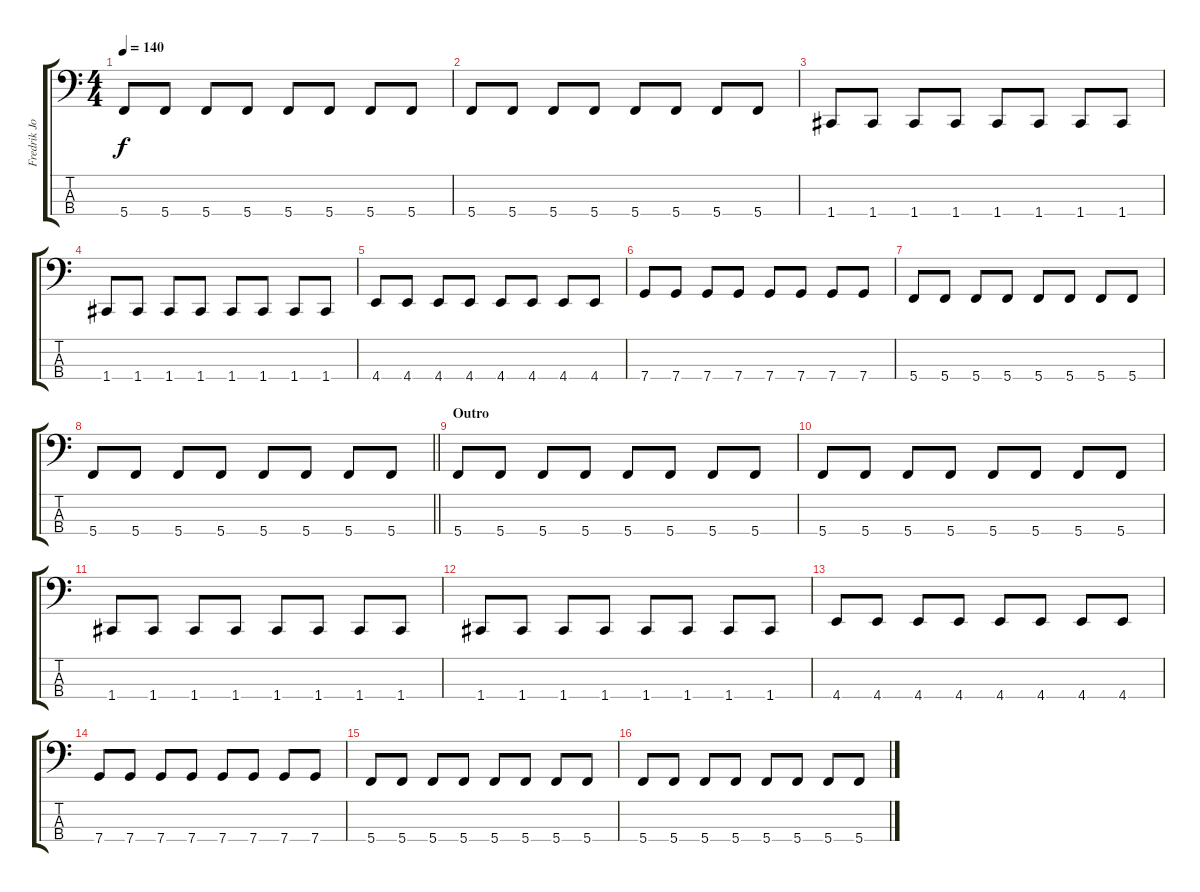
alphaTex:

\track ("Fredrik Johansson " "Fredrik Jo") {instrument electricbassfinger}
\staff {score tabs}
\tuning (F2 C2 G1 C1) {hide}
\ts (4 4)
\tempo 140
\clef f4
\ks c
5.4.8{dy f} 5.4.8 5.4.8 5.4.8 5.4.8 5.4.8 5.4.8 5.4.8 |
5.4.8 5.4.8 5.4.8 5.4.8 5.4.8 5.4.8 5.4.8 5.4.8 |
1.4.8 1.4.8 1.4.8 1.4.8 1.4.8 1.4.8 1.4.8 1.4.8 |
1.4.8 1.4.8 1.4.8 1.4.8 1.4.8 1.4.8 1.4.8 1.4.8 |
4.4.8 4.4.8 4.4.8 4.4.8 4.4.8 4.4.8 4.4.8 4.4.8 |
7.4.8 7.4.8 7.4.8 7.4.8 7.4.8 7.4.8 7.4.8 7.4.8 |
5.4.8 5.4.8 5.4.8 5.4.8 5.4.8 5.4.8 5.4.8 5.4.8 |
\barLineRight lightlight
5.4.8 5.4.8 5.4.8 5.4.8 5.4.8 5.4.8 5.4.8 5.4.8 |
\section ("" "Outro")
5.4.8 5.4.8 5.4.8 5.4.8 5.4.8 5.4.8 5.4.8 5.4.8 |
5.4.8 5.4.8 5.4.8 5.4.8 5.4.8 5.4.8 5.4.8 5.4.8 |
1.4.8 1.4.8 1.4.8 1.4.8 1.4.8 1.4.8 1.4.8 1.4.8 |
1.4.8 1.4.8 1.4.8 1.4.8 1.4.8 1.4.8 1.4.8 1.4.8 |
4.4.8 4.4.8 4.4.8 4.4.8 4.4.8 4.4.8 4.4.8 4.4.8 |
7.4.8 7.4.8 7.4.8 7.4.8 7.4.8 7.4.8 7.4.8 7.4.8 |
5.4.8 5.4.8 5.4.8 5.4.8 5.4.8 5.4.8 5.4.8 5.4.8 |
5.4.8 5.4.8 5.4.8 5.4.8 5.4.8 5.4.8 5.4.8 5.4.8
